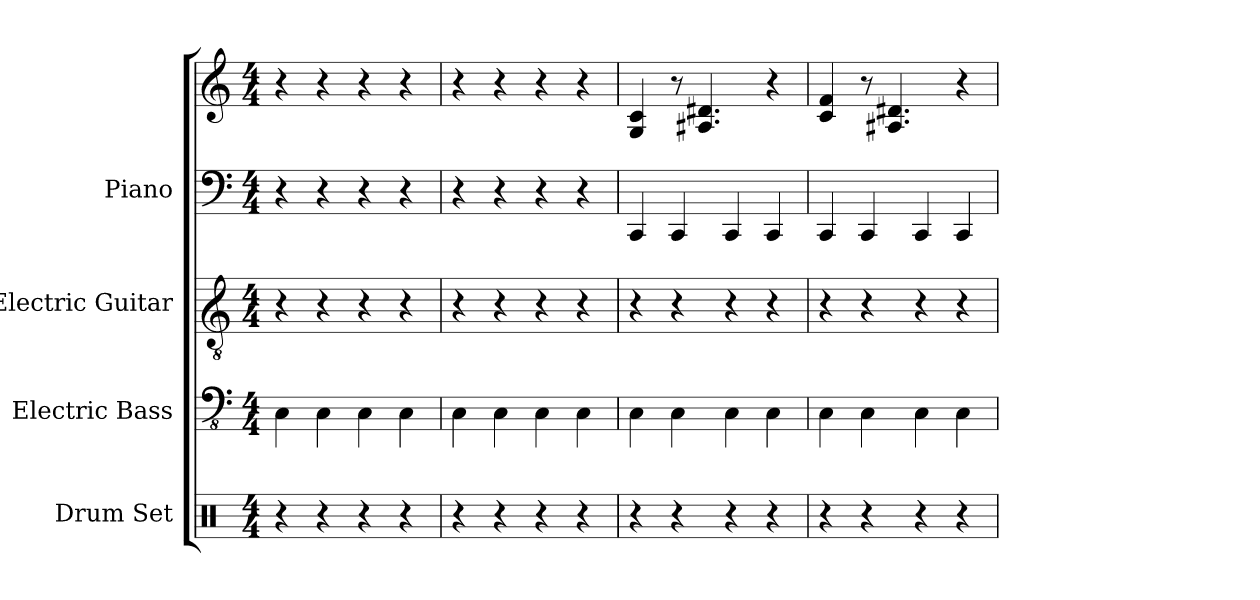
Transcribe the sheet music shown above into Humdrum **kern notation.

**kern	**kern	**kern	**kern	**kern
*part4	*part3	*part2	*part1	*part1
*staff5	*staff4	*staff3	*staff2	*staff1
*I"Drum Set	*I"Electric Bass	*I"Electric Guitar	*I"Piano	*
*I'Drums	*I'El. B.	*I'El. Guit.	*I'Pno.	*
*stria5	*stria4	*stria6	*stria5	*stria5
*clefX	*clefFv4	*clefGv2	*clefF4	*clefG2
*k[]	*k[]	*k[]	*k[]	*k[]
*M4/4	*M4/4	*M4/4	*M4/4	*M4/4
*MM120	*MM120	*MM120	*MM120	*MM120
=1	=1	=1	=1	=1
4r	4CC	4r	4r	4r
4r	4CC	4r	4r	4r
4r	4CC	4r	4r	4r
4r	4CC	4r	4r	4r
=2	=2	=2	=2	=2
4r	4CC	4r	4r	4r
4r	4CC	4r	4r	4r
4r	4CC	4r	4r	4r
4r	4CC	4r	4r	4r
=3	=3	=3	=3	=3
4r	4CC	4r	4CC	4c 4G
4r	4CC	4r	4CC	8r
.	.	.	.	4.A#X 4.d#X
4r	4CC	4r	4CC	.
4r	4CC	4r	4CC	4r
=4	=4	=4	=4	=4
4r	4CC	4r	4CC	4c 4f
4r	4CC	4r	4CC	8r
.	.	.	.	4.A#X 4.d#X
4r	4CC	4r	4CC	.
4r	4CC	4r	4CC	4r
=	=	=	=	=
*-	*-	*-	*-	*-
